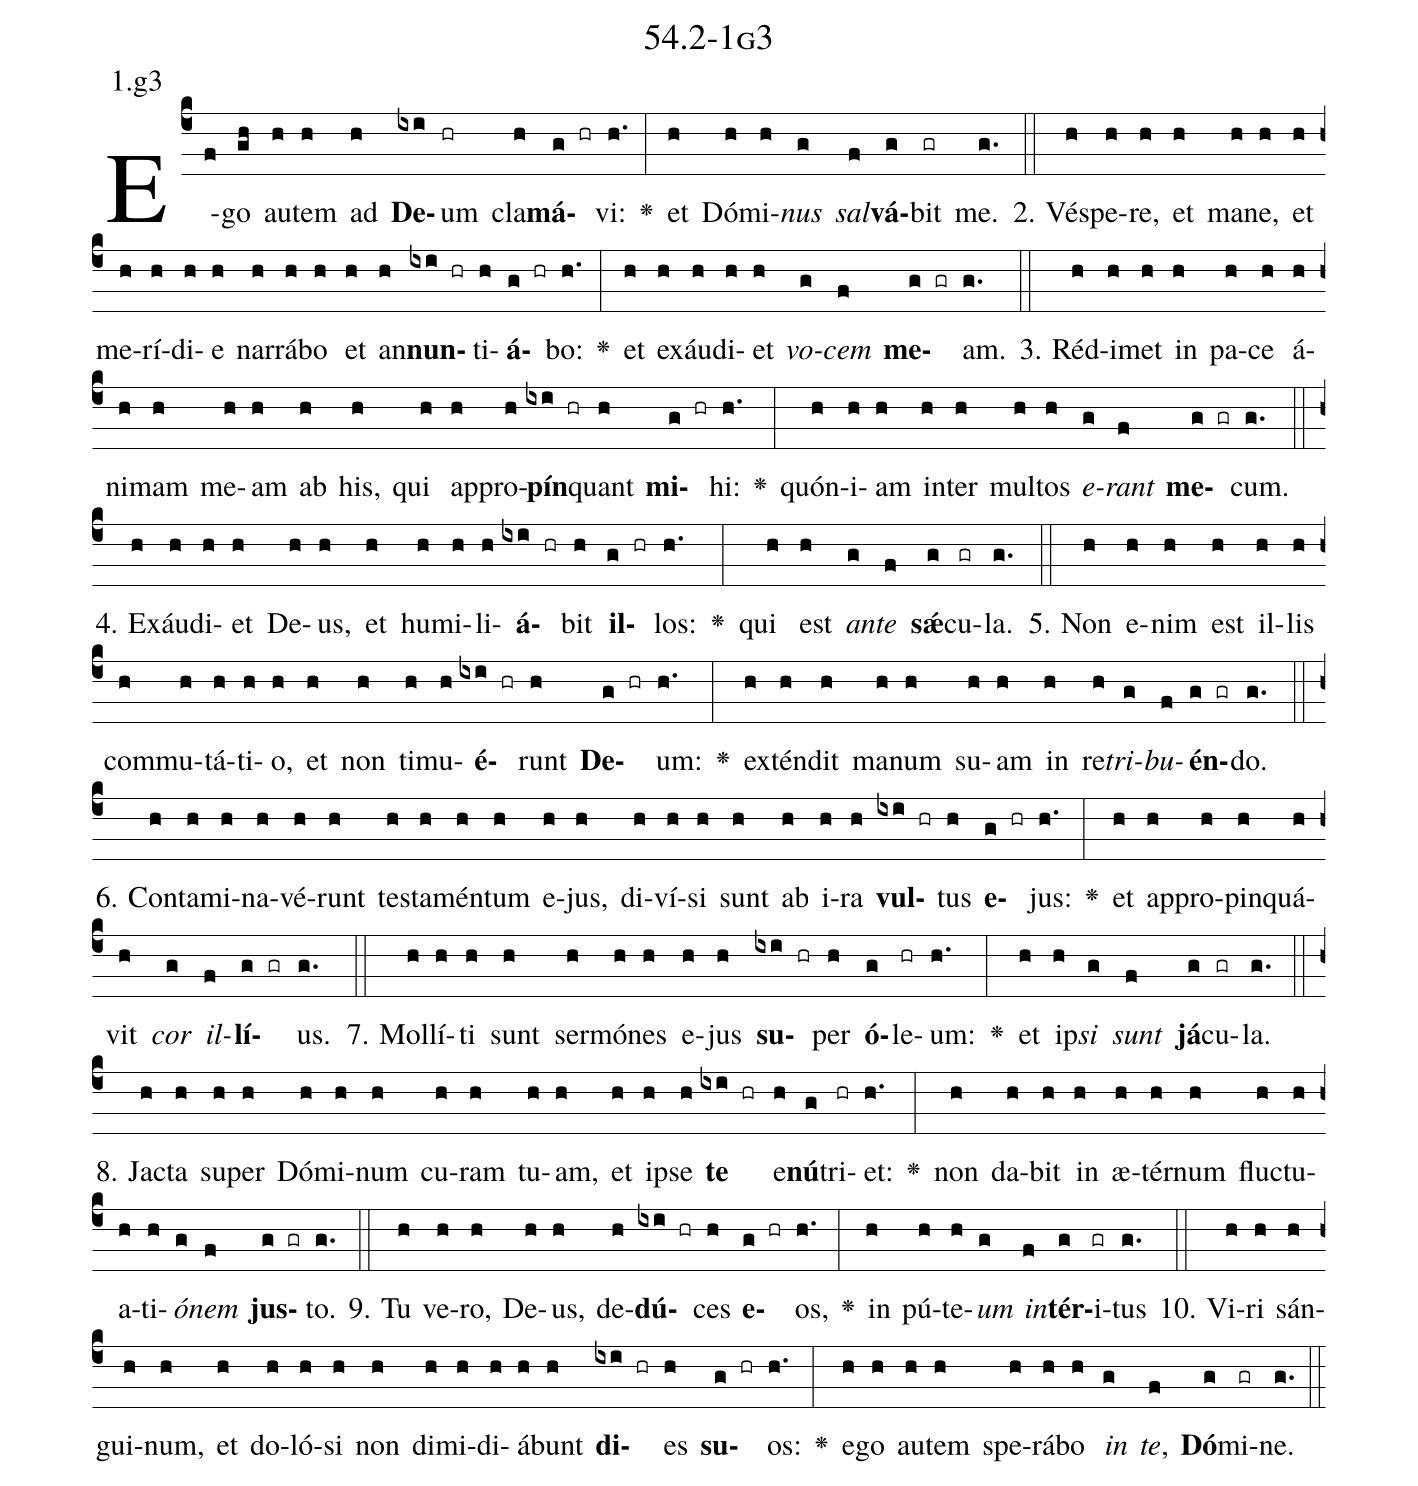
name: 54.2-1g3;
annotation: 1.g3;
%%
(c4)E(f)go(gh) au(h)tem(h) ad(h) <b>De</b>(ixi)um(hr) cla(h)<b>má</b>(g hr)vi:(h.) <v>\greheightstar</v>(:) et(h) Dó(h)mi(h)<i>nus</i>(g) <i>sal</i>(f)<b>vá</b>(g)bit(gr) me.(g.) (::)
2. Vés(h)pe(h)re,(h) et(h) ma(h)ne,(h) et(h) me(h)rí(h)di(h)e(h) nar(h)rá(h)bo(h) et(h) an(h)<b>nun</b>(ixi hr)ti(h)<b>á</b>(g hr)bo:(h.) <v>\greheightstar</v>(:) et(h) ex(h)áu(h)di(h)et(h) <i>vo</i>(g)<i>cem</i>(f) <b>me</b>(g gr)am.(g.) (::)
3. Réd(h)i(h)met(h) in(h) pa(h)ce(h) á(h)ni(h)mam(h) me(h)am(h) ab(h) his,(h) qui(h) ap(h)pro(h)<b>pín</b>(ixi hr)quant(h) <b>mi</b>(g hr)hi:(h.) <v>\greheightstar</v>(:) quón(h)i(h)am(h) in(h)ter(h) mul(h)tos(h) <i>e</i>(g)<i>rant</i>(f) <b>me</b>(g gr)cum.(g.) (::)
4. Ex(h)áu(h)di(h)et(h) De(h)us,(h) et(h) hu(h)mi(h)li(h)<b>á</b>(ixi hr)bit(h) <b>il</b>(g hr)los:(h.) <v>\greheightstar</v>(:) qui(h) est(h) <i>an</i>(g)<i>te</i>(f) <b>sǽ</b>(g)cu(gr)la.(g.) (::)
5. Non(h) e(h)nim(h) est(h) il(h)lis(h) com(h)mu(h)tá(h)ti(h)o,(h) et(h) non(h) ti(h)mu(h)<b>é</b>(ixi hr)runt(h) <b>De</b>(g hr)um:(h.) <v>\greheightstar</v>(:) ex(h)tén(h)dit(h) ma(h)num(h) su(h)am(h) in(h) re(h)<i>tri</i>(g)<i>bu</i>(f)<b>én</b>(g gr)do.(g.) (::)
6. Con(h)ta(h)mi(h)na(h)vé(h)runt(h) tes(h)ta(h)mén(h)tum(h) e(h)jus,(h) di(h)ví(h)si(h) sunt(h) ab(h) i(h)ra(h) <b>vul</b>(ixi hr)tus(h) <b>e</b>(g hr)jus:(h.) <v>\greheightstar</v>(:) et(h) ap(h)pro(h)pin(h)quá(h)vit(h) <i>cor</i>(g) <i>il</i>(f)<b>lí</b>(g gr)us.(g.) (::)
7. Mol(h)lí(h)ti(h) sunt(h) ser(h)mó(h)nes(h) e(h)jus(h) <b>su</b>(ixi hr)per(h) <b>ó</b>(g)le(hr)um:(h.) <v>\greheightstar</v>(:) et(h) ip(h)<i>si</i>(g) <i>sunt</i>(f) <b>já</b>(g)cu(gr)la.(g.) (::)
8. Jac(h)ta(h) su(h)per(h) Dó(h)mi(h)num(h) cu(h)ram(h) tu(h)am,(h) et(h) ip(h)se(h) <b>te</b>(ixi hr) e(h)<b>nú</b>(g)tri(hr)et:(h.) <v>\greheightstar</v>(:) non(h) da(h)bit(h) in(h) æ(h)tér(h)num(h) fluc(h)tu(h)a(h)ti(h)<i>ó</i>(g)<i>nem</i>(f) <b>jus</b>(g gr)to.(g.) (::)
9. Tu(h) ve(h)ro,(h) De(h)us,(h) de(h)<b>dú</b>(ixi hr)ces(h) <b>e</b>(g hr)os,(h.) <v>\greheightstar</v>(:) in(h) pú(h)te(h)<i>um</i>(g) <i>in</i>(f)<b>tér</b>(g)i(gr)tus(g.) (::)
10. Vi(h)ri(h) sán(h)gui(h)num,(h) et(h) do(h)ló(h)si(h) non(h) di(h)mi(h)di(h)á(h)bunt(h) <b>di</b>(ixi hr)es(h) <b>su</b>(g hr)os:(h.) <v>\greheightstar</v>(:) e(h)go(h) au(h)tem(h) spe(h)rá(h)bo(h) <i>in</i>(g) <i>te</i>,(f) <b>Dó</b>(g)mi(gr)ne.(g.) (::)
